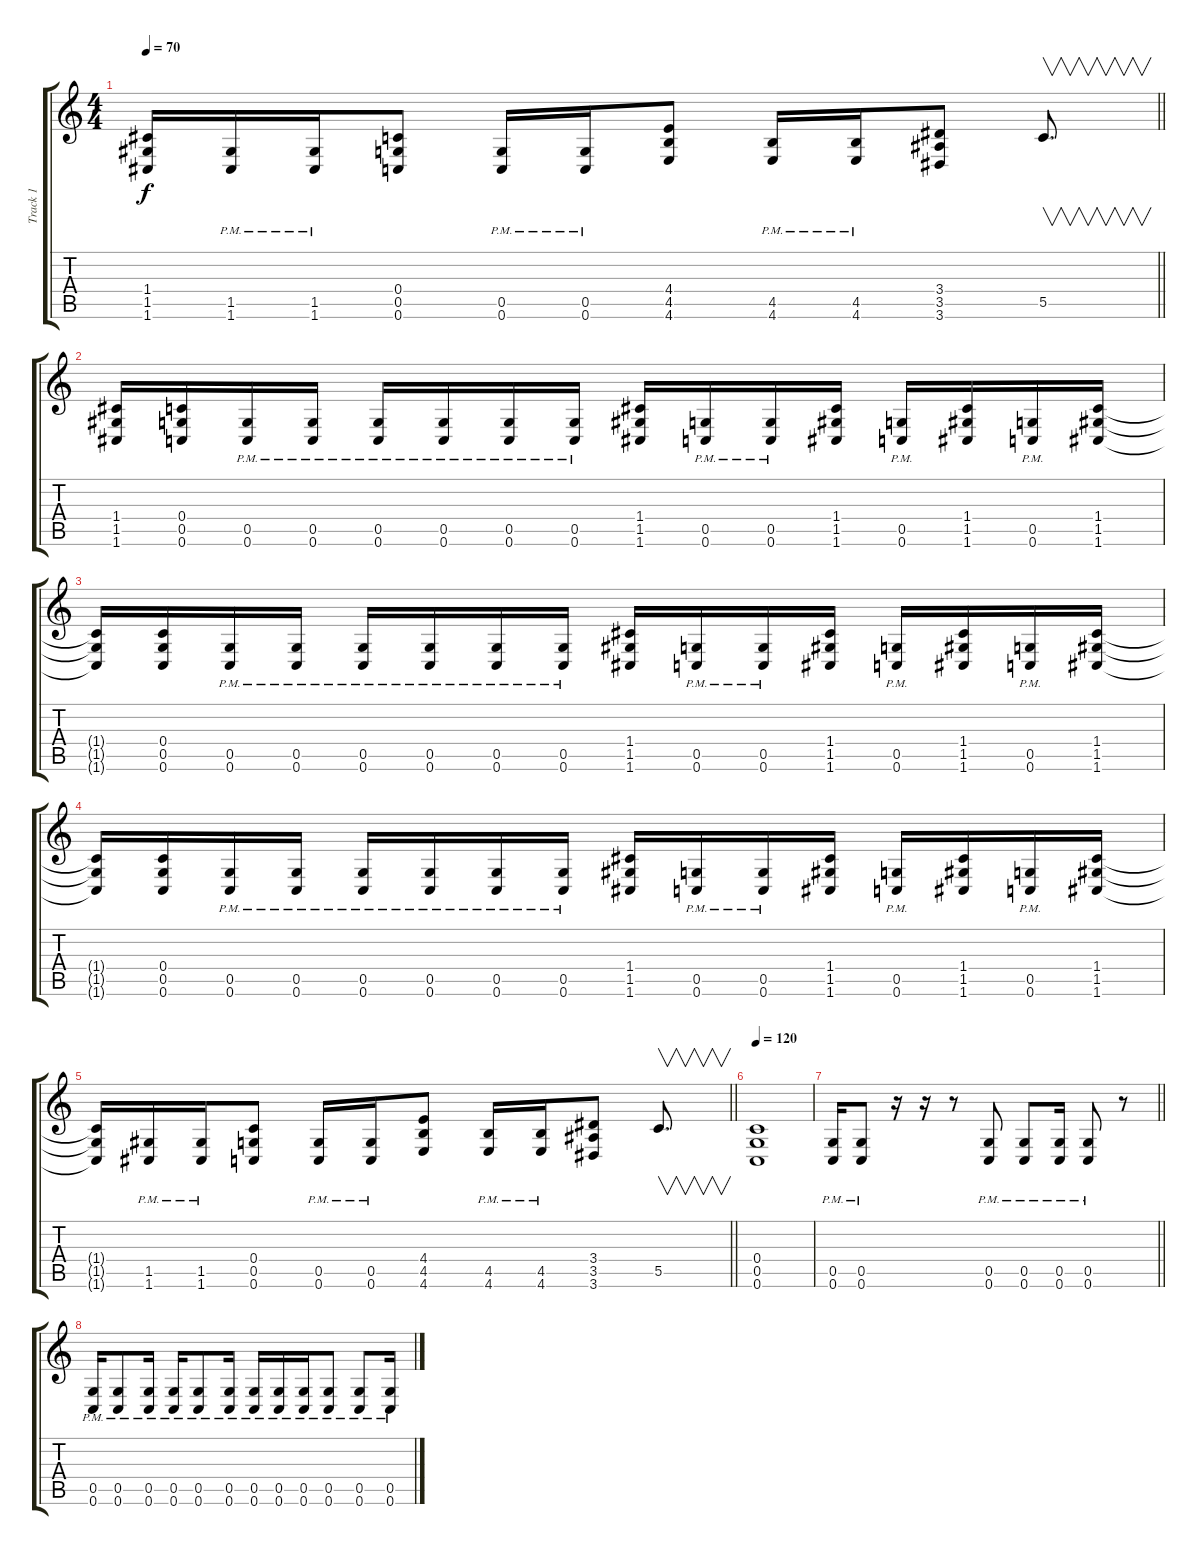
\track ("Track 1" "Track 1") {instrument distortionguitar}
\staff {score tabs}
\tuning (D4 A3 F3 C3 G2 C2) {hide}
\ts (4 4)
\tempo 70
\clef g2
\barLineRight lightlight
\ks c
(1.4{t} 1.5{t} 1.6{t}).16{dy f} (1.5{pm} 1.6{pm}).16 (1.5{pm} 1.6{pm}).16 (0.4 0.5 0.6).8 (0.5{pm} 0.6{pm}).16 (0.5{pm} 0.6{pm}).16 (4.4 4.5 4.6).8 (4.5{pm} 4.6{pm}).16 (4.5{pm} 4.6{pm}).16 (3.4 3.5 3.6).8 5.5.8{v d} |
\section ("" "")
(1.4 1.5 1.6).16 (0.4 0.5 0.6).16 (0.5{pm} 0.6{pm}).16 (0.5{pm} 0.6{pm}).16 (0.5{pm} 0.6{pm}).16 (0.5{pm} 0.6{pm}).16 (0.5{pm} 0.6{pm}).16 (0.5{pm} 0.6{pm}).16 (1.4 1.5 1.6).16 (0.5{pm} 0.6{pm}).16 (0.5{pm} 0.6{pm}).16 (1.4 1.5 1.6).16 (0.5{pm} 0.6{pm}).16 (1.4 1.5 1.6).16 (0.5{pm} 0.6{pm}).16 (1.4 1.5 1.6).16 |
(1.4{t} 1.5{t} 1.6{t}).16 (0.4 0.5 0.6).16 (0.5{pm} 0.6{pm}).16 (0.5{pm} 0.6{pm}).16 (0.5{pm} 0.6{pm}).16 (0.5{pm} 0.6{pm}).16 (0.5{pm} 0.6{pm}).16 (0.5{pm} 0.6{pm}).16 (1.4 1.5 1.6).16 (0.5{pm} 0.6{pm}).16 (0.5{pm} 0.6{pm}).16 (1.4 1.5 1.6).16 (0.5{pm} 0.6{pm}).16 (1.4 1.5 1.6).16 (0.5{pm} 0.6{pm}).16 (1.4 1.5 1.6).16 |
(1.4{t} 1.5{t} 1.6{t}).16 (0.4 0.5 0.6).16 (0.5{pm} 0.6{pm}).16 (0.5{pm} 0.6{pm}).16 (0.5{pm} 0.6{pm}).16 (0.5{pm} 0.6{pm}).16 (0.5{pm} 0.6{pm}).16 (0.5{pm} 0.6{pm}).16 (1.4 1.5 1.6).16 (0.5{pm} 0.6{pm}).16 (0.5{pm} 0.6{pm}).16 (1.4 1.5 1.6).16 (0.5{pm} 0.6{pm}).16 (1.4 1.5 1.6).16 (0.5{pm} 0.6{pm}).16 (1.4 1.5 1.6).16 |
\barLineRight lightlight
(1.4{t} 1.5{t} 1.6{t}).16 (1.5{pm} 1.6{pm}).16 (1.5{pm} 1.6{pm}).16 (0.4 0.5 0.6).8 (0.5{pm} 0.6{pm}).16 (0.5{pm} 0.6{pm}).16 (4.4 4.5 4.6).8 (4.5{pm} 4.6{pm}).16 (4.5{pm} 4.6{pm}).16 (3.4 3.5 3.6).8 5.5.8{v d} |
\section ("" "")
\tempo 120
(0.4 0.5 0.6).1 |
\barLineRight lightlight
(0.5{pm} 0.6{pm}).16 (0.5{pm} 0.6{pm}).8 r.16 r.16 r.8 (0.5{pm} 0.6{pm}).8 (0.5{pm} 0.6{pm}).8 (0.5{pm} 0.6{pm}).16 (0.5{pm} 0.6{pm}).8 r.8 |
\section ("" "")
(0.5{pm} 0.6{pm}).16 (0.5{pm} 0.6{pm}).8 (0.5{pm} 0.6{pm}).16 (0.5{pm} 0.6{pm}).16 (0.5{pm} 0.6{pm}).8 (0.5{pm} 0.6{pm}).16 (0.5{pm} 0.6{pm}).16 (0.5{pm} 0.6{pm}).16 (0.5{pm} 0.6{pm}).16 (0.5{pm} 0.6{pm}).8 (0.5{pm} 0.6{pm}).8 (0.5{pm} 0.6{pm}).16
